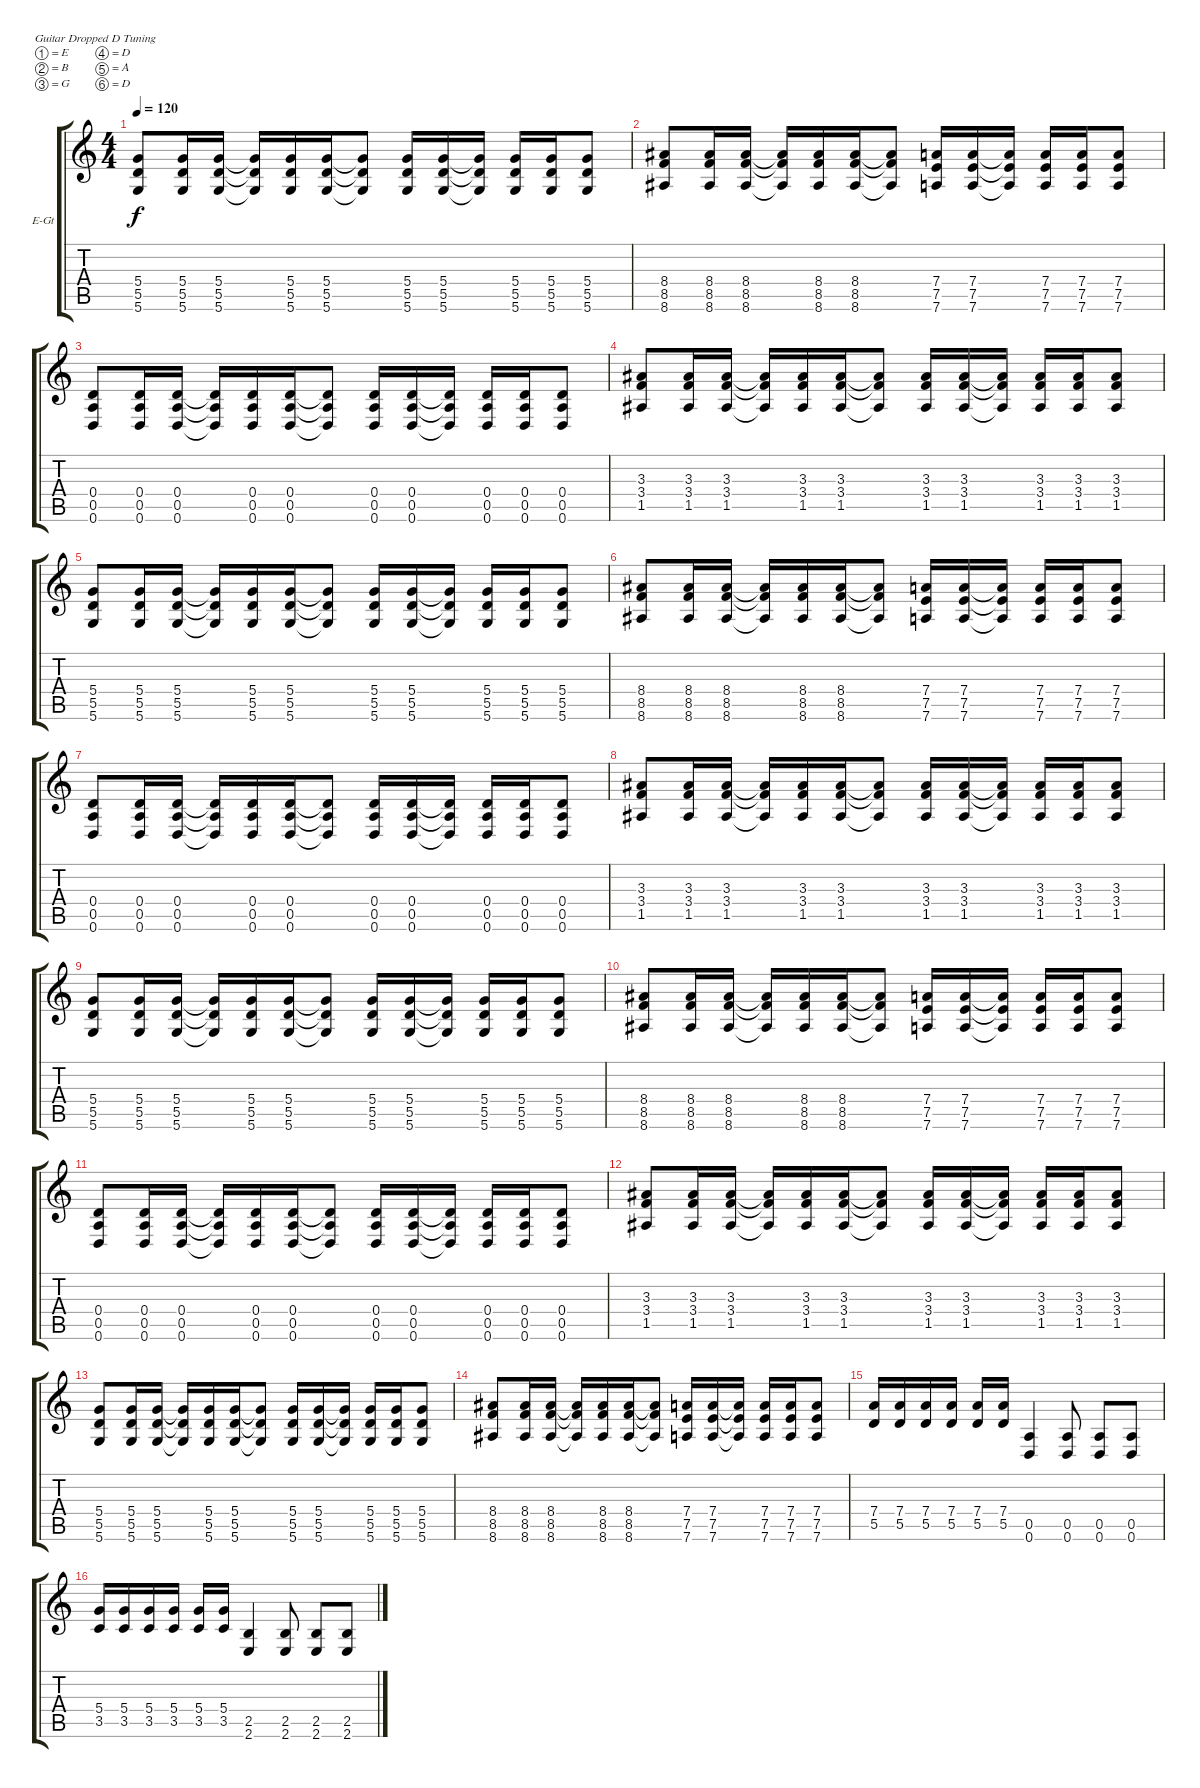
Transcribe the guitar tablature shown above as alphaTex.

\defaultSystemsLayout 4
\bracketExtendMode groupsimilarinstruments
\firstSystemTrackNameOrientation horizontal
\otherSystemsTrackNameOrientation horizontal
\track ("Zacky ritmica" "E-Gt") {instrument electricguitarclean}
\staff {score tabs}
\tuning (E4 B3 G3 D3 A2 D2)
\ts (4 4)
\tempo 120
\clef g2
\ks c
(5.4 5.5 5.6).8{dy f} (5.4 5.5 5.6).16 (5.4 5.5 5.6).16 (5.4{t} 5.5{t} 5.6{t}).16 (5.4 5.5 5.6).16 (5.4 5.5 5.6).16 (5.4{t} 5.5{t} 5.6{t}).8 (5.4 5.5 5.6).16 (5.4 5.5 5.6).16 (5.4{t} 5.5{t} 5.6{t}).16 (5.4 5.5 5.6).16 (5.4 5.5 5.6).16 (5.4 5.5 5.6).8 |
(8.4 8.5 8.6).8 (8.4 8.5 8.6).16 (8.4 8.5 8.6).16 (8.4{t} 8.5{t} 8.6{t}).16 (8.4 8.5 8.6).16 (8.4 8.5 8.6).16 (8.4{t} 8.5{t} 8.6{t}).8 (7.4 7.5 7.6).16 (7.4 7.5 7.6).16 (7.4{t} 7.5{t} 7.6{t}).16 (7.4 7.5 7.6).16 (7.4 7.5 7.6).16 (7.4 7.5 7.6).8 |
(0.4 0.5 0.6).8 (0.4 0.5 0.6).16 (0.4 0.5 0.6).16 (0.4{t} 0.5{t} 0.6{t}).16 (0.4 0.5 0.6).16 (0.4 0.5 0.6).16 (0.4{t} 0.5{t} 0.6{t}).8 (0.4 0.5 0.6).16 (0.4 0.5 0.6).16 (0.4{t} 0.5{t} 0.6{t}).16 (0.4 0.5 0.6).16 (0.4 0.5 0.6).16 (0.4 0.5 0.6).8 |
(3.3 3.4 1.5).8 (3.3 3.4 1.5).16 (3.3 3.4 1.5).16 (3.3{t} 3.4{t} 1.5{t}).16 (3.3 3.4 1.5).16 (3.3 3.4 1.5).16 (3.3{t} 3.4{t} 1.5{t}).8 (3.3 3.4 1.5).16 (3.3 3.4 1.5).16 (3.3{t} 3.4{t} 1.5{t}).16 (3.3 3.4 1.5).16 (3.3 3.4 1.5).16 (3.3 3.4 1.5).8 |
(5.4 5.5 5.6).8 (5.4 5.5 5.6).16 (5.4 5.5 5.6).16 (5.4{t} 5.5{t} 5.6{t}).16 (5.4 5.5 5.6).16 (5.4 5.5 5.6).16 (5.4{t} 5.5{t} 5.6{t}).8 (5.4 5.5 5.6).16 (5.4 5.5 5.6).16 (5.4{t} 5.5{t} 5.6{t}).16 (5.4 5.5 5.6).16 (5.4 5.5 5.6).16 (5.4 5.5 5.6).8 |
(8.4 8.5 8.6).8 (8.4 8.5 8.6).16 (8.4 8.5 8.6).16 (8.4{t} 8.5{t} 8.6{t}).16 (8.4 8.5 8.6).16 (8.4 8.5 8.6).16 (8.4{t} 8.5{t} 8.6{t}).8 (7.4 7.5 7.6).16 (7.4 7.5 7.6).16 (7.4{t} 7.5{t} 7.6{t}).16 (7.4 7.5 7.6).16 (7.4 7.5 7.6).16 (7.4 7.5 7.6).8 |
(0.4 0.5 0.6).8 (0.4 0.5 0.6).16 (0.4 0.5 0.6).16 (0.4{t} 0.5{t} 0.6{t}).16 (0.4 0.5 0.6).16 (0.4 0.5 0.6).16 (0.4{t} 0.5{t} 0.6{t}).8 (0.4 0.5 0.6).16 (0.4 0.5 0.6).16 (0.4{t} 0.5{t} 0.6{t}).16 (0.4 0.5 0.6).16 (0.4 0.5 0.6).16 (0.4 0.5 0.6).8 |
(3.3 3.4 1.5).8 (3.3 3.4 1.5).16 (3.3 3.4 1.5).16 (3.3{t} 3.4{t} 1.5{t}).16 (3.3 3.4 1.5).16 (3.3 3.4 1.5).16 (3.3{t} 3.4{t} 1.5{t}).8 (3.3 3.4 1.5).16 (3.3 3.4 1.5).16 (3.3{t} 3.4{t} 1.5{t}).16 (3.3 3.4 1.5).16 (3.3 3.4 1.5).16 (3.3 3.4 1.5).8 |
(5.4 5.5 5.6).8 (5.4 5.5 5.6).16 (5.4 5.5 5.6).16 (5.4{t} 5.5{t} 5.6{t}).16 (5.4 5.5 5.6).16 (5.4 5.5 5.6).16 (5.4{t} 5.5{t} 5.6{t}).8 (5.4 5.5 5.6).16 (5.4 5.5 5.6).16 (5.4{t} 5.5{t} 5.6{t}).16 (5.4 5.5 5.6).16 (5.4 5.5 5.6).16 (5.4 5.5 5.6).8 |
(8.4 8.5 8.6).8 (8.4 8.5 8.6).16 (8.4 8.5 8.6).16 (8.4{t} 8.5{t} 8.6{t}).16 (8.4 8.5 8.6).16 (8.4 8.5 8.6).16 (8.4{t} 8.5{t} 8.6{t}).8 (7.4 7.5 7.6).16 (7.4 7.5 7.6).16 (7.4{t} 7.5{t} 7.6{t}).16 (7.4 7.5 7.6).16 (7.4 7.5 7.6).16 (7.4 7.5 7.6).8 |
(0.4 0.5 0.6).8 (0.4 0.5 0.6).16 (0.4 0.5 0.6).16 (0.4{t} 0.5{t} 0.6{t}).16 (0.4 0.5 0.6).16 (0.4 0.5 0.6).16 (0.4{t} 0.5{t} 0.6{t}).8 (0.4 0.5 0.6).16 (0.4 0.5 0.6).16 (0.4{t} 0.5{t} 0.6{t}).16 (0.4 0.5 0.6).16 (0.4 0.5 0.6).16 (0.4 0.5 0.6).8 |
(3.3 3.4 1.5).8 (3.3 3.4 1.5).16 (3.3 3.4 1.5).16 (3.3{t} 3.4{t} 1.5{t}).16 (3.3 3.4 1.5).16 (3.3 3.4 1.5).16 (3.3{t} 3.4{t} 1.5{t}).8 (3.3 3.4 1.5).16 (3.3 3.4 1.5).16 (3.3{t} 3.4{t} 1.5{t}).16 (3.3 3.4 1.5).16 (3.3 3.4 1.5).16 (3.3 3.4 1.5).8 |
(5.4 5.5 5.6).8 (5.4 5.5 5.6).16 (5.4 5.5 5.6).16 (5.4{t} 5.5{t} 5.6{t}).16 (5.4 5.5 5.6).16 (5.4 5.5 5.6).16 (5.4{t} 5.5{t} 5.6{t}).8 (5.4 5.5 5.6).16 (5.4 5.5 5.6).16 (5.4{t} 5.5{t} 5.6{t}).16 (5.4 5.5 5.6).16 (5.4 5.5 5.6).16 (5.4 5.5 5.6).8 |
(8.4 8.5 8.6).8 (8.4 8.5 8.6).16 (8.4 8.5 8.6).16 (8.4{t} 8.5{t} 8.6{t}).16 (8.4 8.5 8.6).16 (8.4 8.5 8.6).16 (8.4{t} 8.5{t} 8.6{t}).8 (7.4 7.5 7.6).16 (7.4 7.5 7.6).16 (7.4{t} 7.5{t} 7.6{t}).16 (7.4 7.5 7.6).16 (7.4 7.5 7.6).16 (7.4 7.5 7.6).8 |
(7.4 5.5).16 (7.4 5.5).16 (7.4 5.5).16 (7.4 5.5).16 (7.4 5.5).16 (7.4 5.5).16 (0.5 0.6).4 (0.5 0.6).8 (0.5 0.6).8 (0.5 0.6).8 |
(5.4 3.5).16 (5.4 3.5).16 (5.4 3.5).16 (5.4 3.5).16 (5.4 3.5).16 (5.4 3.5).16 (2.5 2.6).4 (2.5 2.6).8 (2.5 2.6).8 (2.5 2.6).8
